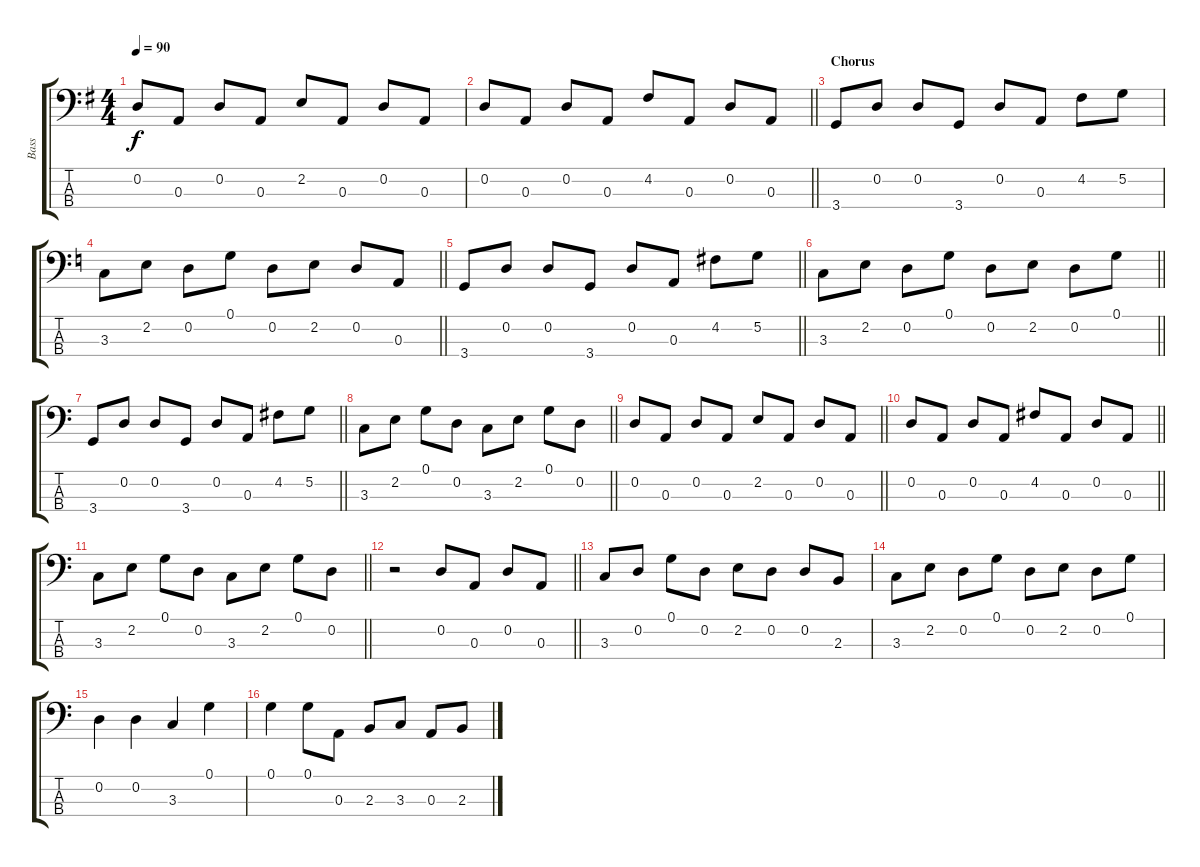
\track ("Bass" "Bass") {instrument electricbassfinger}
\staff {score tabs}
\tuning (G2 D2 A1 E1) {hide}
\ts (4 4)
\tempo 90
\clef f4
\ks g
0.2.8{dy f} 0.3.8 0.2.8 0.3.8 2.2.8 0.3.8 0.2.8 0.3.8 |
\barLineRight lightlight
0.2.8 0.3.8 0.2.8 0.3.8 4.2.8 0.3.8 0.2.8 0.3.8 |
\section ("" "Chorus")
3.4.8 0.2.8 0.2.8 3.4.8 0.2.8 0.3.8 4.2.8 5.2.8 |
\barLineRight lightlight
\ks c
3.3.8 2.2.8 0.2.8 0.1.8 0.2.8 2.2.8 0.2.8 0.3.8 |
\barLineRight lightlight
3.4.8 0.2.8 0.2.8 3.4.8 0.2.8 0.3.8 4.2.8 5.2.8 |
\barLineRight lightlight
3.3.8 2.2.8 0.2.8 0.1.8 0.2.8 2.2.8 0.2.8 0.1.8 |
\barLineRight lightlight
3.4.8 0.2.8 0.2.8 3.4.8 0.2.8 0.3.8 4.2.8 5.2.8 |
\barLineRight lightlight
3.3.8 2.2.8 0.1.8 0.2.8 3.3.8 2.2.8 0.1.8 0.2.8 |
\barLineRight lightlight
0.2.8 0.3.8 0.2.8 0.3.8 2.2.8 0.3.8 0.2.8 0.3.8 |
\barLineRight lightlight
0.2.8 0.3.8 0.2.8 0.3.8 4.2.8 0.3.8 0.2.8 0.3.8 |
\barLineRight lightlight
3.3.8 2.2.8 0.1.8 0.2.8 3.3.8 2.2.8 0.1.8 0.2.8 |
\barLineRight lightlight
r.2 0.2.8 0.3.8 0.2.8 0.3.8 |
3.3.8 0.2.8 0.1.8 0.2.8 2.2.8 0.2.8 0.2.8 2.3.8 |
3.3.8 2.2.8 0.2.8 0.1.8 0.2.8 2.2.8 0.2.8 0.1.8 |
0.2.4 0.2.4 3.3.4 0.1.4 |
0.1.4 0.1.8 0.3.8 2.3.8 3.3.8 0.3.8 2.3.8
